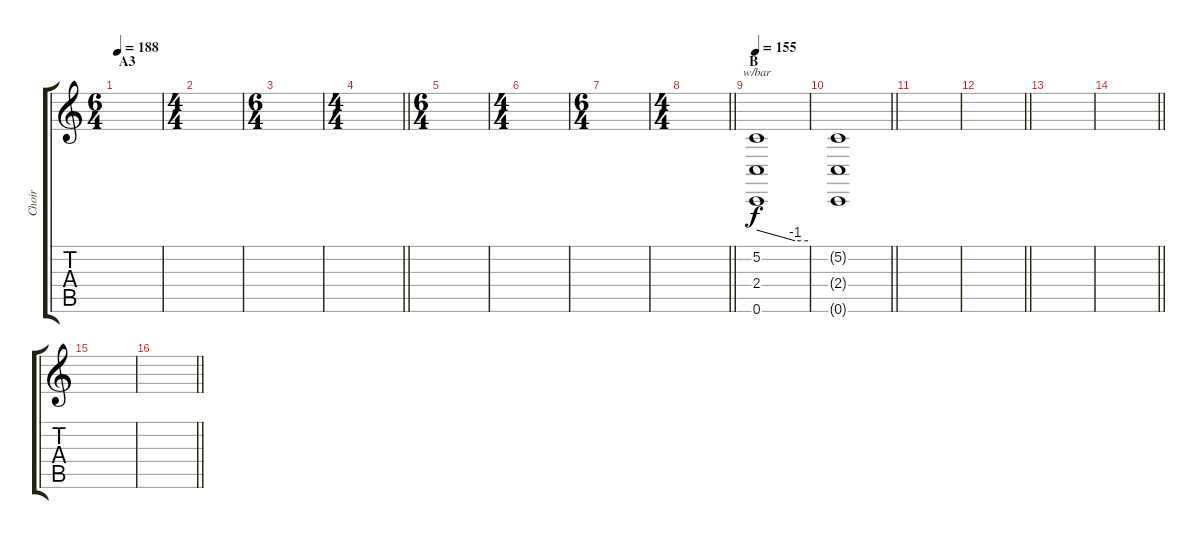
\track ("Choir" "Choir") {instrument choiraahs}
\staff {score tabs}
\tuning (C4 G3 Eb3 Bb2 F2 C2) {hide}
\ts (6 4)
\section ("" "A3")
\tempo 188
\clef g2
\ks c
|
\ts (4 4)
|
\ts (6 4)
|
\ts (4 4)
\barLineRight lightlight
|
\ts (6 4)
\section ("" "")
|
\ts (4 4)
|
\ts (6 4)
|
\ts (4 4)
\barLineRight lightlight
|
\section ("" "B")
\tempo 155
(5.2 2.4 0.6).1{tbe (custom default 0 0 45 -4 60 -4)} |
\barLineRight lightlight
(5.2{t} 2.4{t} 0.6{t}).1 |
|
\barLineRight lightlight
|
\section ("" "")
|
\barLineRight lightlight
|
|
\barLineRight lightlight
